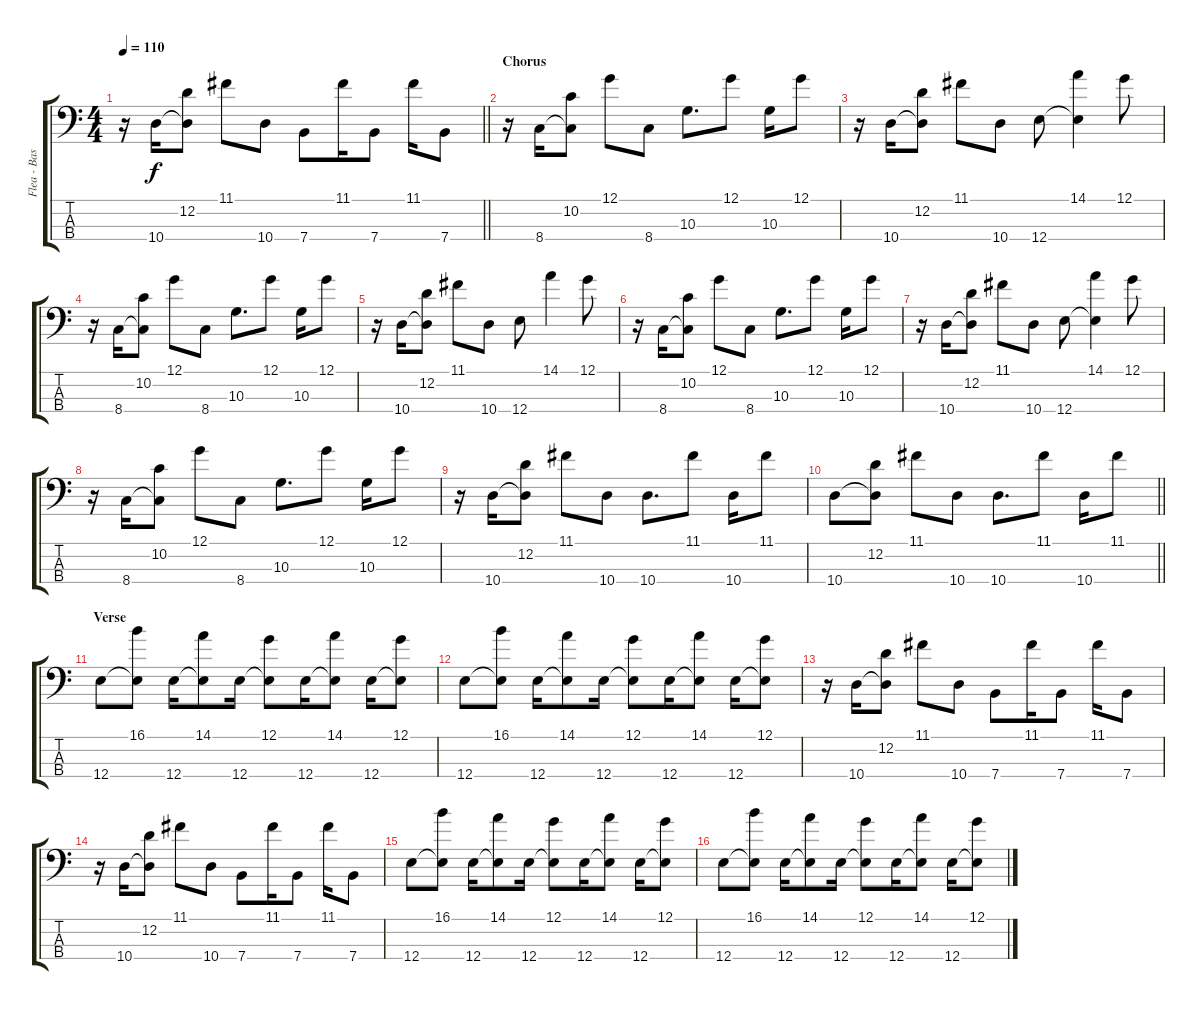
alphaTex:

\track ("Flea - Bass" "Flea - Bas") {instrument electricbassfinger}
\staff {score tabs}
\tuning (G2 D2 A1 E1) {hide}
\ts (4 4)
\tempo 110
\clef f4
\barLineRight lightlight
\ks c
r.16{dy f} 10.4.16 (12.2 10.4{t}).8 11.1.8 10.4.8 7.4.8 11.1.16 7.4.8 11.1.16 7.4.8 |
\section ("" "Chorus")
r.16 8.4.16 (10.2 8.4{t}).8 12.1.8 8.4.8 10.3.8{d} 12.1.8 10.3.16 12.1.8 |
r.16 10.4.16 (12.2 10.4{t}).8 11.1.8 10.4.8 12.4.8 (14.1 12.4{t}).4 12.1.8 |
r.16 8.4.16 (10.2 8.4{t}).8 12.1.8 8.4.8 10.3.8{d} 12.1.8 10.3.16 12.1.8 |
r.16 10.4.16 (12.2 10.4{t}).8 11.1.8 10.4.8 12.4.8 14.1.4 12.1.8 |
r.16 8.4.16 (10.2 8.4{t}).8 12.1.8 8.4.8 10.3.8{d} 12.1.8 10.3.16 12.1.8 |
r.16 10.4.16 (12.2 10.4{t}).8 11.1.8 10.4.8 12.4.8 (14.1 12.4{t}).4 12.1.8 |
r.16 8.4.16 (10.2 8.4{t}).8 12.1.8 8.4.8 10.3.8{d} 12.1.8 10.3.16 12.1.8 |
r.16 10.4.16 (12.2 10.4{t}).8 11.1.8 10.4.8 10.4.8{d} 11.1.8 10.4.16 11.1.8 |
\barLineRight lightlight
10.4.8 (12.2 10.4{t}).8 11.1.8 10.4.8 10.4.8{d} 11.1.8 10.4.16 11.1.8 |
\section ("" "Verse")
12.4.8 (16.1 12.4{t}).8 12.4.16 (14.1 12.4{t}).8 12.4.16 (12.1 12.4{t}).8 12.4.16 (14.1 12.4{t}).8 12.4.16 (12.1 12.4{t}).8 |
12.4.8 (16.1 12.4{t}).8 12.4.16 (14.1 12.4{t}).8 12.4.16 (12.1 12.4{t}).8 12.4.16 (14.1 12.4{t}).8 12.4.16 (12.1 12.4{t}).8 |
r.16 10.4.16 (12.2 10.4{t}).8 11.1.8 10.4.8 7.4.8 11.1.16 7.4.8 11.1.16 7.4.8 |
r.16 10.4.16 (12.2 10.4{t}).8 11.1.8 10.4.8 7.4.8 11.1.16 7.4.8 11.1.16 7.4.8 |
12.4.8 (16.1 12.4{t}).8 12.4.16 (14.1 12.4{t}).8 12.4.16 (12.1 12.4{t}).8 12.4.16 (14.1 12.4{t}).8 12.4.16 (12.1 12.4{t}).8 |
12.4.8 (16.1 12.4{t}).8 12.4.16 (14.1 12.4{t}).8 12.4.16 (12.1 12.4{t}).8 12.4.16 (14.1 12.4{t}).8 12.4.16 (12.1 12.4{t}).8
